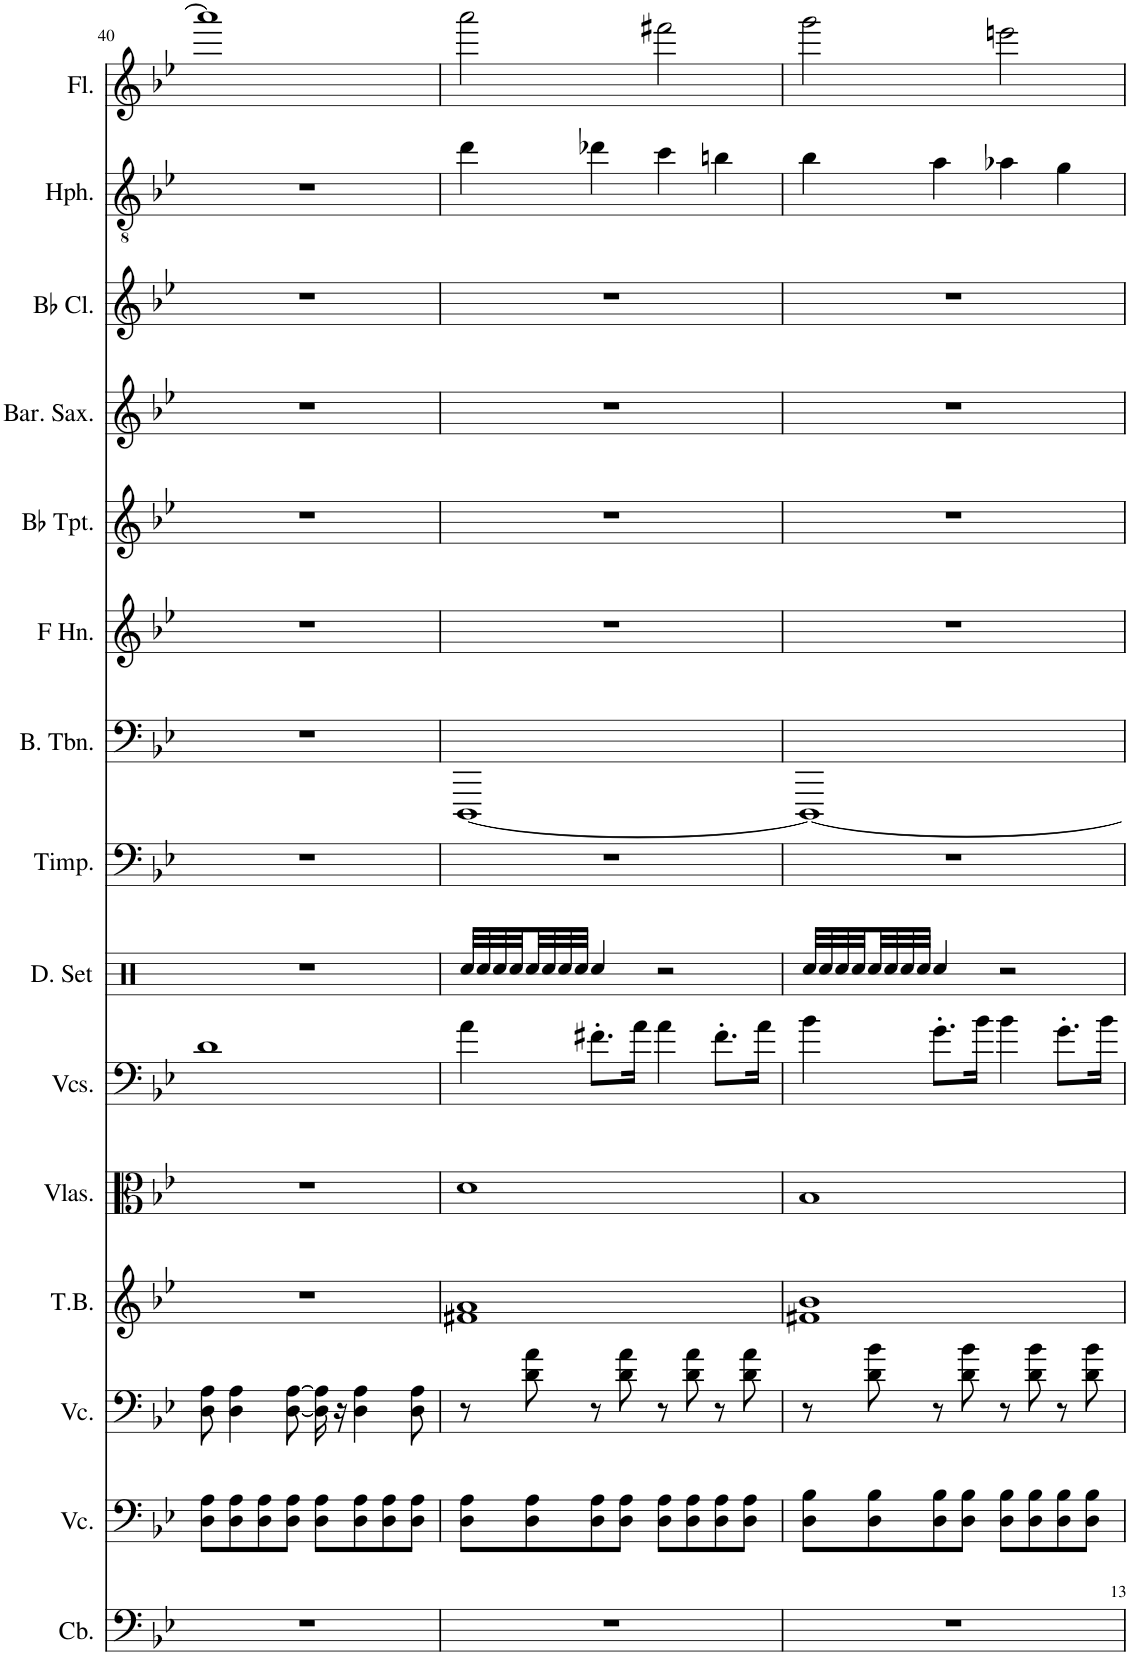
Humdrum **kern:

**kern	**kern	**kern	**kern	**kern	**kern	**kern	**kern	**kern	**kern	**kern	**kern	**kern	**kern	**kern
*part15	*part14	*part13	*part12	*part11	*part10	*part9	*part8	*part7	*part6	*part5	*part4	*part3	*part2	*part1
*staff15	*staff14	*staff13	*staff12	*staff11	*staff10	*staff9	*staff8	*staff7	*staff6	*staff5	*staff4	*staff3	*staff2	*staff1
*I"Contrabass, Cb.	*I"Violoncello, Vcl.	*I"Violoncello, pizz.	*I"Tubular Bells, Chimes	*I"Violas	*I"Violoncellos, Vl.I	*I"Drumset, Perc.	*I"Timpani, Timp.	*I"Bass Trombone, Tb.	*I"Horn in F, Hn.	*I"Bb Trumpet, Tr.	*I"Baritone Saxophone, Sax.	*I"Bb Clarinet, Cl.	*I"Heckelphone-clarinet, Ob.	*I"Flute, Fl.
*I'Cb.	*I'Vc.	*I'Vc.	*I'T.B.	*I'Vlas.	*I'Vcs.	*I'D. Set	*I'Timp.	*I'B. Tbn.	*I'F Hn.	*I'Bb Tpt.	*I'Bar. Sax.	*I'Bb Cl.	*I'Hph.	*I'Fl.
!!LO:PB:g=z
*clefF4	*clefF4	*clefF4	*clefG2	*clefC3	*clefF4	*clefX	*clefF4	*clefF4	*clefG2	*clefG2	*clefG2	*clefG2	*clefGv2	*clefG2
*Trd7c12	*	*	*	*	*	*	*	*	*Trd4c7	*Trd1c2	*Trd12c21	*Trd1c2	*	*
*k[b-e-]	*k[b-e-]	*k[b-e-]	*k[b-e-]	*k[b-e-]	*k[b-e-]	*k[]	*k[b-e-]	*k[b-e-]	*k[b-e-]	*k[b-e-]	*k[b-e-]	*k[b-e-]	*k[b-e-]	*k[b-e-]
*M4/4	*M4/4	*M4/4	*M4/4	*M4/4	*M4/4	*M4/4	*M4/4	*M4/4	*M4/4	*M4/4	*M4/4	*M4/4	*M4/4	*M4/4
=40	=40	=40	=40	=40	=40	=40	=40	=40	=40	=40	=40	=40	=40	=40
1r	8D\ 8A\L	8D\ 8A\	1r	1r	1d	1r	1r	1r	1r	1r	1r	1r	1r	1aaa]
.	8D\ 8A\	4D\ 4A\	.	.	.	.	.	.	.	.	.	.	.	.
.	8D\ 8A\	.	.	.	.	.	.	.	.	.	.	.	.	.
.	8D\ 8A\J	[8D\ [8A\	.	.	.	.	.	.	.	.	.	.	.	.
.	8D\ 8A\L	16D\] 16A\]	.	.	.	.	.	.	.	.	.	.	.	.
.	.	16r	.	.	.	.	.	.	.	.	.	.	.	.
.	8D\ 8A\	4D\ 4A\	.	.	.	.	.	.	.	.	.	.	.	.
.	8D\ 8A\	.	.	.	.	.	.	.	.	.	.	.	.	.
.	8D\ 8A\J	8D\ 8A\	.	.	.	.	.	.	.	.	.	.	.	.
=41	=41	=41	=41	=41	=41	=41	=41	=41	=41	=41	=41	=41	=41	=41
1r	8D\ 8A\L	8r	1f#X 1a	1d	4a\	32Rcc/LLL	1r	[1DDD	1r	1r	1r	1r	4dd\	2aaa\
.	.	.	.	.	.	32Rcc/	.	.	.	.	.	.	.	.
.	.	.	.	.	.	32Rcc/	.	.	.	.	.	.	.	.
.	.	.	.	.	.	32Rcc/	.	.	.	.	.	.	.	.
.	8D\ 8A\	8d\ 8a\	.	.	.	32Rcc/	.	.	.	.	.	.	.	.
.	.	.	.	.	.	32Rcc/	.	.	.	.	.	.	.	.
.	.	.	.	.	.	32Rcc/	.	.	.	.	.	.	.	.
.	.	.	.	.	.	32Rcc/JJJ	.	.	.	.	.	.	.	.
.	8D\ 8A\	8r	.	.	8.f#X'\L	4Rcc/	.	.	.	.	.	.	4dd-X\	.
.	8D\ 8A\J	8d\ 8a\	.	.	.	.	.	.	.	.	.	.	.	.
.	.	.	.	.	16a\Jk	.	.	.	.	.	.	.	.	.
.	8D\ 8A\L	8r	.	.	4a\	2r	.	.	.	.	.	.	4cc\	2fff#X\
.	8D\ 8A\	8d\ 8a\	.	.	.	.	.	.	.	.	.	.	.	.
.	8D\ 8A\	8r	.	.	8.f#'\L	.	.	.	.	.	.	.	4bn\	.
.	8D\ 8A\J	8d\ 8a\	.	.	.	.	.	.	.	.	.	.	.	.
.	.	.	.	.	16a\Jk	.	.	.	.	.	.	.	.	.
=42	=42	=42	=42	=42	=42	=42	=42	=42	=42	=42	=42	=42	=42	=42
1r	8D\ 8B-\L	8r	1f#X 1b-	1B-	4b-\	32Rcc/LLL	1r	1DDD_	1r	1r	1r	1r	4b-\	2ggg\
.	.	.	.	.	.	32Rcc/	.	.	.	.	.	.	.	.
.	.	.	.	.	.	32Rcc/	.	.	.	.	.	.	.	.
.	.	.	.	.	.	32Rcc/	.	.	.	.	.	.	.	.
.	8D\ 8B-\	8d\ 8b-\	.	.	.	32Rcc/	.	.	.	.	.	.	.	.
.	.	.	.	.	.	32Rcc/	.	.	.	.	.	.	.	.
.	.	.	.	.	.	32Rcc/	.	.	.	.	.	.	.	.
.	.	.	.	.	.	32Rcc/JJJ	.	.	.	.	.	.	.	.
.	8D\ 8B-\	8r	.	.	8.g'\L	4Rcc/	.	.	.	.	.	.	4a\	.
.	8D\ 8B-\J	8d\ 8b-\	.	.	.	.	.	.	.	.	.	.	.	.
.	.	.	.	.	16b-\Jk	.	.	.	.	.	.	.	.	.
.	8D\ 8B-\L	8r	.	.	4b-\	2r	.	.	.	.	.	.	4a-X\	2eeen\
.	8D\ 8B-\	8d\ 8b-\	.	.	.	.	.	.	.	.	.	.	.	.
.	8D\ 8B-\	8r	.	.	8.g'\L	.	.	.	.	.	.	.	4g\	.
.	8D\ 8B-\J	8d\ 8b-\	.	.	.	.	.	.	.	.	.	.	.	.
.	.	.	.	.	16b-\Jk	.	.	.	.	.	.	.	.	.
=	=	=	=	=	=	=	=	=	=	=	=	=	=	=
*-	*-	*-	*-	*-	*-	*-	*-	*-	*-	*-	*-	*-	*-	*-
